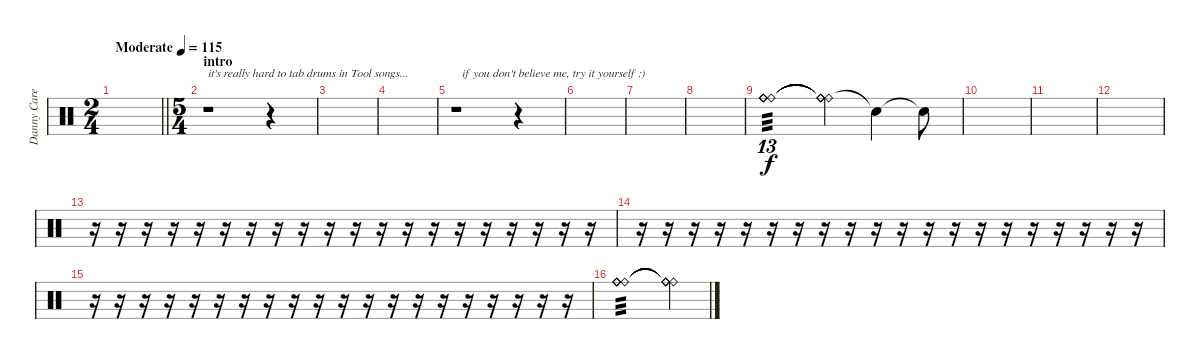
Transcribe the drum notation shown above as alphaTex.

\track ("Danny Carey (drum)" "Danny Care") {instrument percussion}
\staff {score}
\articulation defaults
\ts (2 4)
\tempo (115 "Moderate")
\clef neutral
\barLineRight lightlight
\ks c
|
\ts (5 4)
\section ("" "intro")
r.1{txt "it's really hard to tab drums in Tool songs..."} r.4 |
|
|
r.1{txt "  if you don't believe me, try it yourself :)"} r.4 |
|
|
|
("Ride (bell)" "Ride (bell)" "Ride (bell)" "Ride (bell)").1{tu (13 8) tp 3 volume 10} ("Ride (bell)"{t} "Ride (bell)"{t} "Ride (bell)"{t} "Ride (bell)"{t}).4 "Snare (hit)"{t}.4 "Snare (hit)"{t}.8 |
|
|
|
r.16 r.16 r.16 r.16 r.16 r.16 r.16 r.16 r.16 r.16 r.16 r.16 r.16 r.16 r.16 r.16 r.16 r.16 r.16 r.16 |
r.16 r.16 r.16 r.16 r.16 r.16 r.16 r.16 r.16 r.16 r.16 r.16 r.16 r.16 r.16 r.16 r.16 r.16 r.16 r.16 |
r.16 r.16 r.16 r.16 r.16 r.16 r.16 r.16 r.16 r.16 r.16 r.16 r.16 r.16 r.16 r.16 r.16 r.16 r.16 r.16{volume 7} |
("Ride (bell)" "Ride (bell)" "Ride (bell)" "Ride (bell)").1{tp 3 volume 7} ("Ride (bell)"{t} "Ride (bell)"{t} "Ride (bell)"{t} "Ride (bell)"{t}).4{volume 14}
